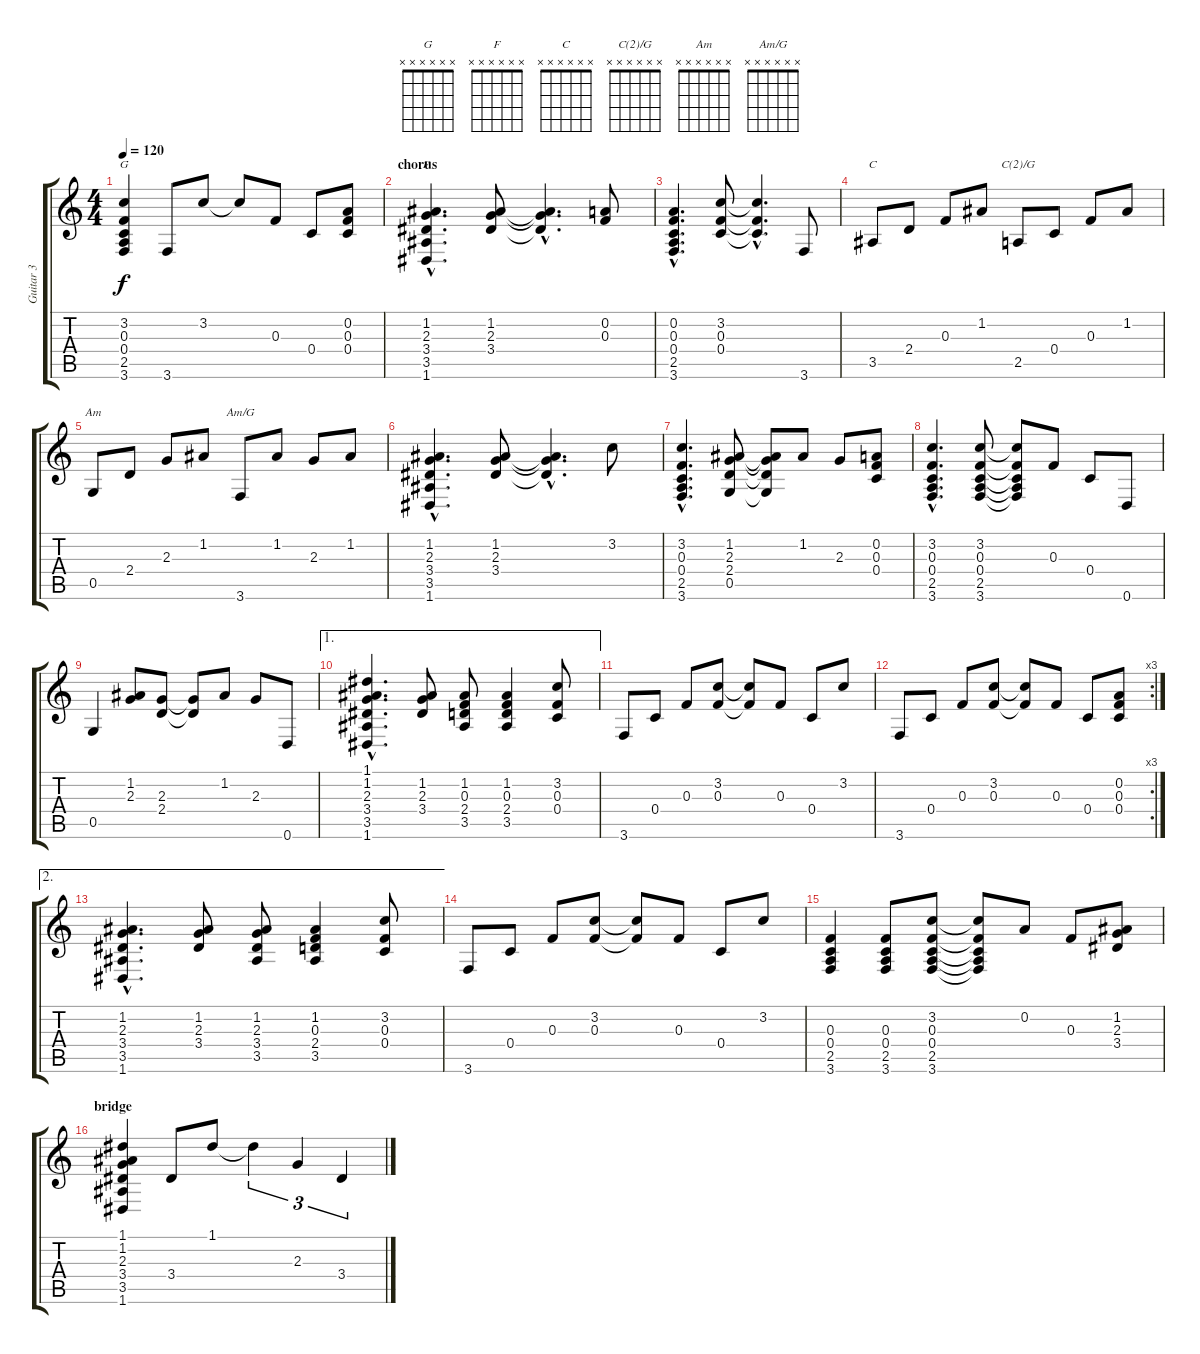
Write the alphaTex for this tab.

\track ("Guitar 3" "Guitar 3") {instrument distortionguitar}
\staff {score tabs}
\tuning (D4 A3 F3 C3 G2 D2) {hide}
\chord ("G" x x x x x x) {firstfret 0}
\chord ("F" x x x x x x) {firstfret 0}
\chord ("C" x x x x x x) {firstfret 0}
\chord ("C(2)/G" x x x x x x) {firstfret 0}
\chord ("Am" x x x x x x) {firstfret 0}
\chord ("Am/G" x x x x x x) {firstfret 0}
\ts (4 4)
\tempo 120
\clef g2
\ks c
(3.2 0.3 0.4 2.5 3.6).4{ch "G" dy f} 3.6.8 3.2.8 3.2{t}.8 0.3.8 0.4.8 (0.2 0.3 0.4).8 |
\section ("" "chorus")
(1.2{hac} 2.3{hac} 3.4{hac} 3.5{hac} 1.6{hac}).4{d ch "F"} (1.2 2.3 3.4).8 (1.2{hac t} 2.3{hac t} 3.4{hac t}).4{d} (0.2 0.3).8 |
(0.2{hac} 0.3{hac} 0.4{hac} 2.5{hac} 3.6{hac}).4{d} (3.2 0.3 0.4).8 (3.2{hac t} 0.3{hac t} 0.4{hac t}).4{d} 3.6.8 |
3.5.8{ch "C"} 2.4.8 0.3.8 1.2.8 2.5.8{ch "C(2)/G"} 0.4.8 0.3.8 1.2.8 |
0.5.8{ch "Am"} 2.4.8 2.3.8 1.2.8 3.6.8{ch "Am/G"} 1.2.8 2.3.8 1.2.8 |
(1.2{hac} 2.3{hac} 3.4{hac} 3.5{hac} 1.6{hac}).4{d} (1.2 2.3 3.4).8 (1.2{hac t} 2.3{hac t} 3.4{hac t}).4{d} 3.2.8 |
(3.2{hac} 0.3{hac} 0.4{hac} 2.5{hac} 3.6{hac}).4{d} (1.2 2.3 2.4 0.5).8 (1.2{t} 2.3{t} 2.4{t} 0.5{t}).8 1.2.8 2.3.8 (0.2 0.3 0.4).8 |
(3.2{hac} 0.3{hac} 0.4{hac} 2.5{hac} 3.6{hac}).4{d} (3.2 0.3 0.4 2.5 3.6).8 (3.2{t} 0.3{t} 0.4{t} 2.5{t} 3.6{t}).8 0.3.8 0.4.8 0.6.8 |
0.5.4 (1.2 2.3).8 (2.3 2.4).8 (2.3{t} 2.4{t}).8 1.2.8 2.3.8 0.6.8 |
\ae 1
(1.1{hac} 1.2{hac} 2.3{hac} 3.4{hac} 3.5{hac} 1.6{hac}).4{d} (1.2 2.3 3.4).8 (1.2 0.3 2.4 3.5).8 (1.2 0.3 2.4 3.5).4 (3.2 0.3 0.4).8 |
3.6.8 0.4.8 0.3.8 (3.2 0.3).8 (3.2{t} 0.3{t}).8 0.3.8 0.4.8 3.2.8 |
\rc 3
3.6.8 0.4.8 0.3.8 (3.2 0.3).8 (3.2{t} 0.3{t}).8 0.3.8 0.4.8 (0.2 0.3 0.4).8 |
\ae 2
(1.2{hac} 2.3{hac} 3.4{hac} 3.5{hac} 1.6{hac}).4{d} (1.2 2.3 3.4).8 (1.2 2.3 3.4 3.5).8 (1.2 0.3 2.4 3.5).4 (3.2 0.3 0.4).8 |
3.6.8 0.4.8 0.3.8 (3.2 0.3).8 (3.2{t} 0.3{t}).8 0.3.8 0.4.8 3.2.8 |
(0.3 0.4 2.5 3.6).4 (0.3 0.4 2.5 3.6).8 (3.2 0.3 0.4 2.5 3.6).8 (3.2{t} 0.3{t} 0.4{t} 2.5{t} 3.6{t}).8 0.2.8 0.3.8 (1.2 2.3 3.4).8 |
\section ("" "bridge")
(1.1 1.2 2.3 3.4 3.5 1.6).4 3.4.8 1.1.8 1.1{t}.4{tu (3 2)} 2.3.4{tu (3 2)} 3.4.4{tu (3 2)}
